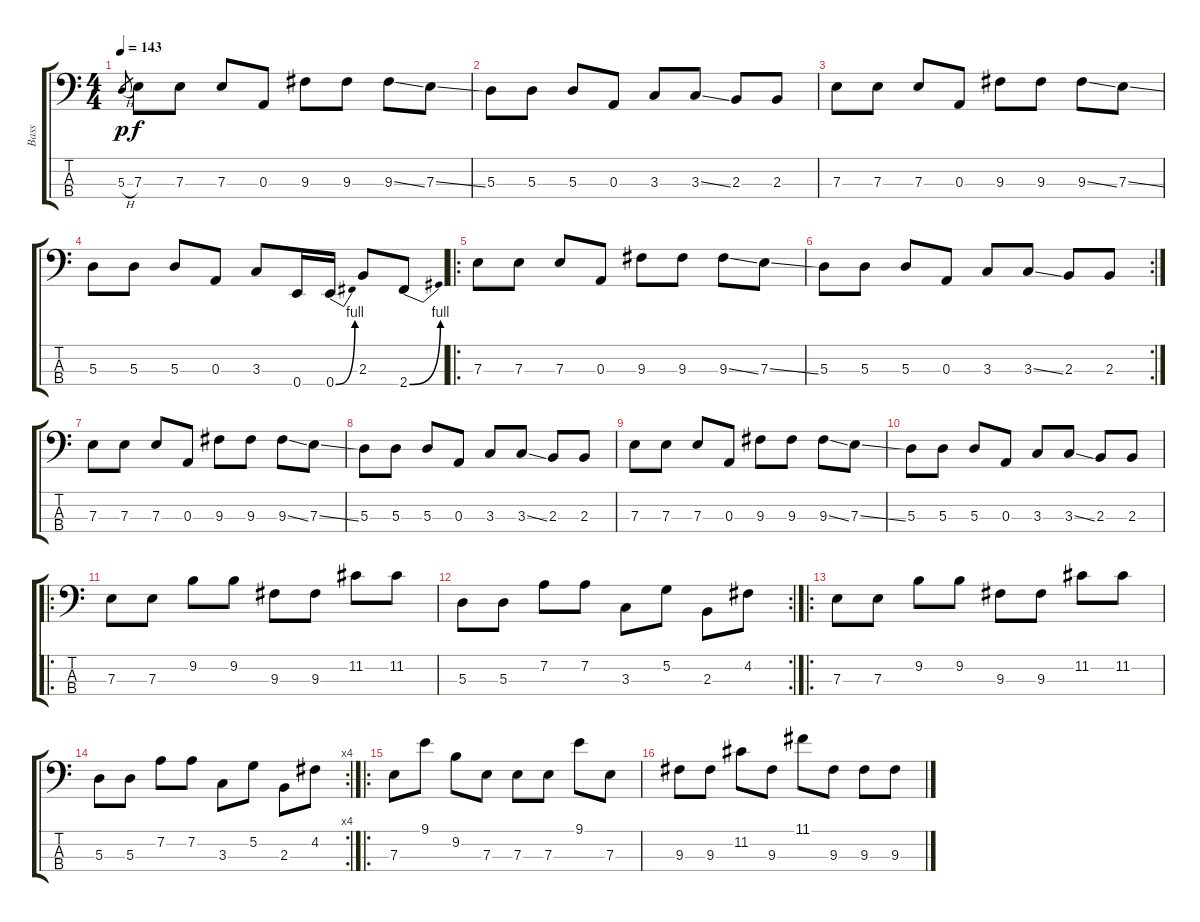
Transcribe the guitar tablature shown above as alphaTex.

\track ("Bass" "Bass") {instrument electricbasspick}
\staff {score tabs}
\tuning (G2 D2 A1 E1) {hide}
\ts (4 4)
\tempo 143
\clef f4
\ks c
5.3{h}.8{gr dy p instrument electricbasspick} 7.3.8{dy f} 7.3.8 7.3.8 0.3.8 9.3.8 9.3.8 9.3{ss}.8 7.3{ss}.8 |
5.3.8 5.3.8 5.3.8 0.3.8 3.3.8 3.3{ss}.8 2.3.8 2.3.8 |
7.3.8 7.3.8 7.3.8 0.3.8 9.3.8 9.3.8 9.3{ss}.8 7.3{ss}.8 |
5.3.8 5.3.8 5.3.8 0.3.8 3.3.8 0.4.16 0.4{be (bend 0 0 60 4)}.16 2.3.8 2.4{be (bend 0 0 60 4)}.8 |
\ro
7.3.8 7.3.8 7.3.8 0.3.8 9.3.8 9.3.8 9.3{ss}.8 7.3{ss}.8 |
\rc 2
5.3.8 5.3.8 5.3.8 0.3.8 3.3.8 3.3{ss}.8 2.3.8 2.3.8 |
7.3.8 7.3.8 7.3.8 0.3.8 9.3.8 9.3.8 9.3{ss}.8 7.3{ss}.8 |
5.3.8 5.3.8 5.3.8 0.3.8 3.3.8 3.3{ss}.8 2.3.8 2.3.8 |
7.3.8 7.3.8 7.3.8 0.3.8 9.3.8 9.3.8 9.3{ss}.8 7.3{ss}.8 |
5.3.8 5.3.8 5.3.8 0.3.8 3.3.8 3.3{ss}.8 2.3.8 2.3.8 |
\ro
7.3.8 7.3.8 9.2.8 9.2.8 9.3.8 9.3.8 11.2.8 11.2.8 |
\rc 2
5.3.8 5.3.8 7.2.8 7.2.8 3.3.8 5.2.8 2.3.8 4.2.8 |
\ro
7.3.8 7.3.8 9.2.8 9.2.8 9.3.8 9.3.8 11.2.8 11.2.8 |
\rc 4
5.3.8 5.3.8 7.2.8 7.2.8 3.3.8 5.2.8 2.3.8 4.2.8 |
\ro
7.3.8 9.1.8 9.2.8 7.3.8 7.3.8 7.3.8 9.1.8 7.3.8 |
9.3.8 9.3.8 11.2.8 9.3.8 11.1.8 9.3.8 9.3.8 9.3.8
